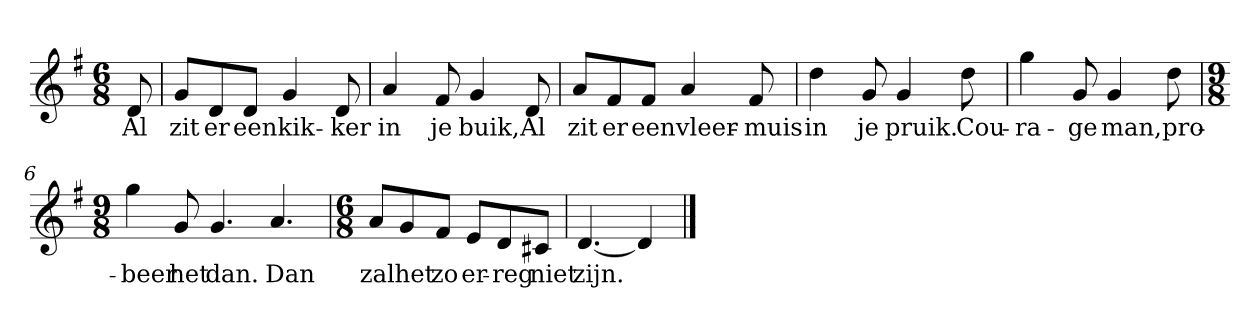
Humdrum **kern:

**kern	**text
*part1	*part1
*staff1	*staff1
*clefG2	*
*k[f#]	*
*G:	*
*M6/8	*
*MM120	*
=	=
8d	Al
=1	=1
8g/L	zit
8d/	er
8d/J	een
4g	kik-
8d	-ker
=2	=2
4a	in
8f#	je
4g	buik,
8d	Al
=3	=3
8a/L	zit
8f#/	er
8f#/J	een
4a	vleer-
8f#	-muis
=4	=4
4dd	in
8g	je
4g	pruik.
8dd	Cou-
=5	=5
4gg	-ra-
8g	-ge
4g	man,
8dd	pro-
=6	=6
*M9/8	*
4gg	-beer
8g	het
4.g	dan.
4.a	Dan
=7	=7
*M6/8	*
8a/L	zal
8g/	het
8f#/J	zo
8e/L	er-
8d/	-reg
8c#X/J	niet
=8	=8
[4.d	zijn.
4d]	.
==	==
*-	*-
